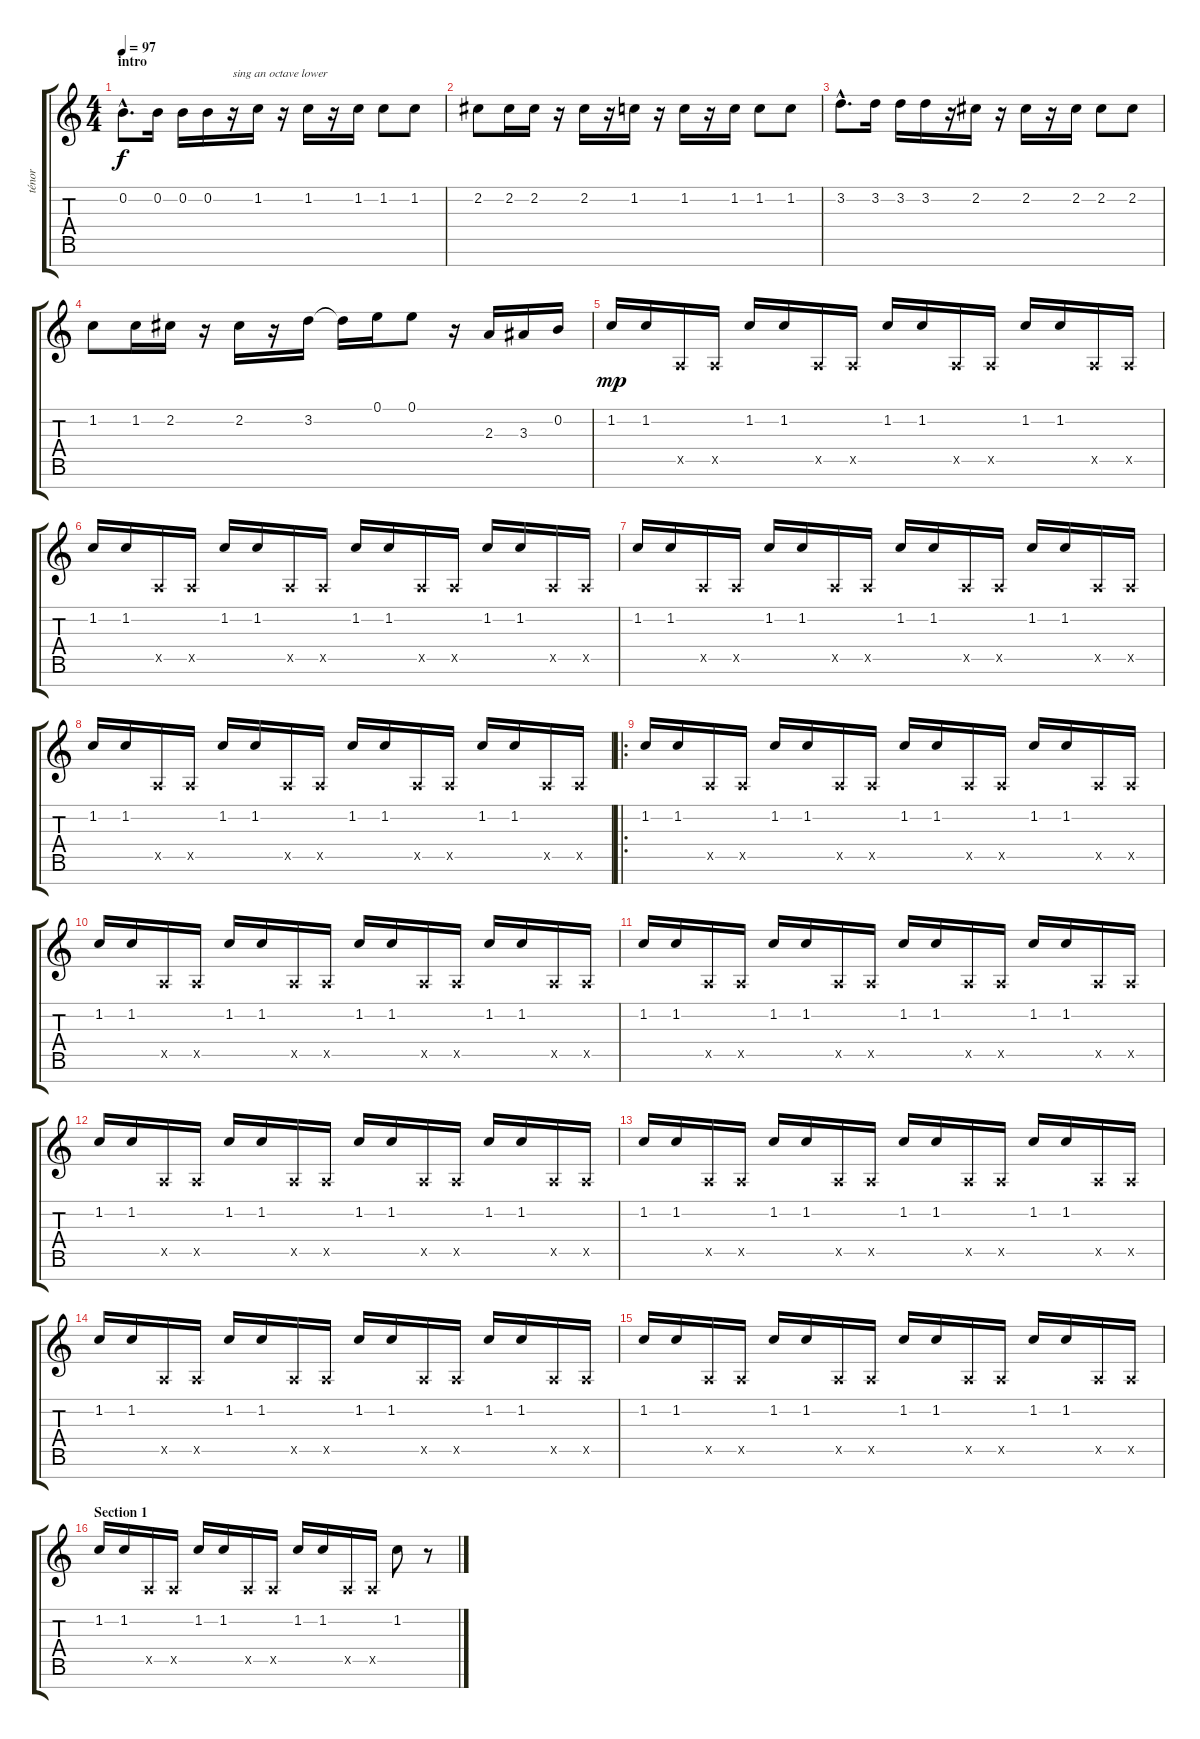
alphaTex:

\track ("ténor" "ténor") {instrument acousticguitarnylon}
\staff {score tabs}
\tuning (E4 B3 G3 D3 A2 E2 B1) {hide}
\ts (4 4)
\section ("" "intro")
\tempo 97
\clef g2
\ks c
0.2{hac}.8{d dy f instrument acousticguitarnylon} 0.2.16 0.2.16 0.2.16 r.16{txt "sing an octave lower"} 1.2.16 r.16 1.2.16 r.16 1.2.16 1.2.8 1.2.8 |
2.2.8 2.2.16 2.2.16 r.16 2.2.16 r.16 1.2.16 r.16 1.2.16 r.16 1.2.16 1.2.8 1.2.8 |
3.2{hac}.8{d} 3.2.16 3.2.16 3.2.16 r.16 2.2.16 r.16 2.2.16 r.16 2.2.16 2.2.8 2.2.8 |
1.2.8 1.2.16 2.2.16 r.16 2.2.16 r.16 3.2.16 3.2{t}.16 0.1.16 0.1.8 r.16 2.3.16 3.3.16 0.2.16 |
1.2.16{dy mp} 1.2.16 0.5{x}.16 0.5{x}.16 1.2.16 1.2.16 0.5{x}.16 0.5{x}.16 1.2.16 1.2.16 0.5{x}.16 0.5{x}.16 1.2.16 1.2.16 0.5{x}.16 0.5{x}.16 |
1.2.16 1.2.16 0.5{x}.16 0.5{x}.16 1.2.16 1.2.16 0.5{x}.16 0.5{x}.16 1.2.16 1.2.16 0.5{x}.16 0.5{x}.16 1.2.16 1.2.16 0.5{x}.16 0.5{x}.16 |
1.2.16 1.2.16 0.5{x}.16 0.5{x}.16 1.2.16 1.2.16 0.5{x}.16 0.5{x}.16 1.2.16 1.2.16 0.5{x}.16 0.5{x}.16 1.2.16 1.2.16 0.5{x}.16 0.5{x}.16 |
1.2.16 1.2.16 0.5{x}.16 0.5{x}.16 1.2.16 1.2.16 0.5{x}.16 0.5{x}.16 1.2.16 1.2.16 0.5{x}.16 0.5{x}.16 1.2.16 1.2.16 0.5{x}.16 0.5{x}.16 |
\ro
1.2.16 1.2.16 0.5{x}.16 0.5{x}.16 1.2.16 1.2.16 0.5{x}.16 0.5{x}.16 1.2.16 1.2.16 0.5{x}.16 0.5{x}.16 1.2.16 1.2.16 0.5{x}.16 0.5{x}.16 |
1.2.16 1.2.16 0.5{x}.16 0.5{x}.16 1.2.16 1.2.16 0.5{x}.16 0.5{x}.16 1.2.16 1.2.16 0.5{x}.16 0.5{x}.16 1.2.16 1.2.16 0.5{x}.16 0.5{x}.16 |
1.2.16 1.2.16 0.5{x}.16 0.5{x}.16 1.2.16 1.2.16 0.5{x}.16 0.5{x}.16 1.2.16 1.2.16 0.5{x}.16 0.5{x}.16 1.2.16 1.2.16 0.5{x}.16 0.5{x}.16 |
1.2.16 1.2.16 0.5{x}.16 0.5{x}.16 1.2.16 1.2.16 0.5{x}.16 0.5{x}.16 1.2.16 1.2.16 0.5{x}.16 0.5{x}.16 1.2.16 1.2.16 0.5{x}.16 0.5{x}.16 |
1.2.16 1.2.16 0.5{x}.16 0.5{x}.16 1.2.16 1.2.16 0.5{x}.16 0.5{x}.16 1.2.16 1.2.16 0.5{x}.16 0.5{x}.16 1.2.16 1.2.16 0.5{x}.16 0.5{x}.16 |
1.2.16 1.2.16 0.5{x}.16 0.5{x}.16 1.2.16 1.2.16 0.5{x}.16 0.5{x}.16 1.2.16 1.2.16 0.5{x}.16 0.5{x}.16 1.2.16 1.2.16 0.5{x}.16 0.5{x}.16 |
1.2.16 1.2.16 0.5{x}.16 0.5{x}.16 1.2.16 1.2.16 0.5{x}.16 0.5{x}.16 1.2.16 1.2.16 0.5{x}.16 0.5{x}.16 1.2.16 1.2.16 0.5{x}.16 0.5{x}.16 |
\section ("" "Section 1")
1.2.16 1.2.16 0.5{x}.16 0.5{x}.16 1.2.16 1.2.16 0.5{x}.16 0.5{x}.16 1.2.16 1.2.16 0.5{x}.16 0.5{x}.16 1.2.8 r.8
